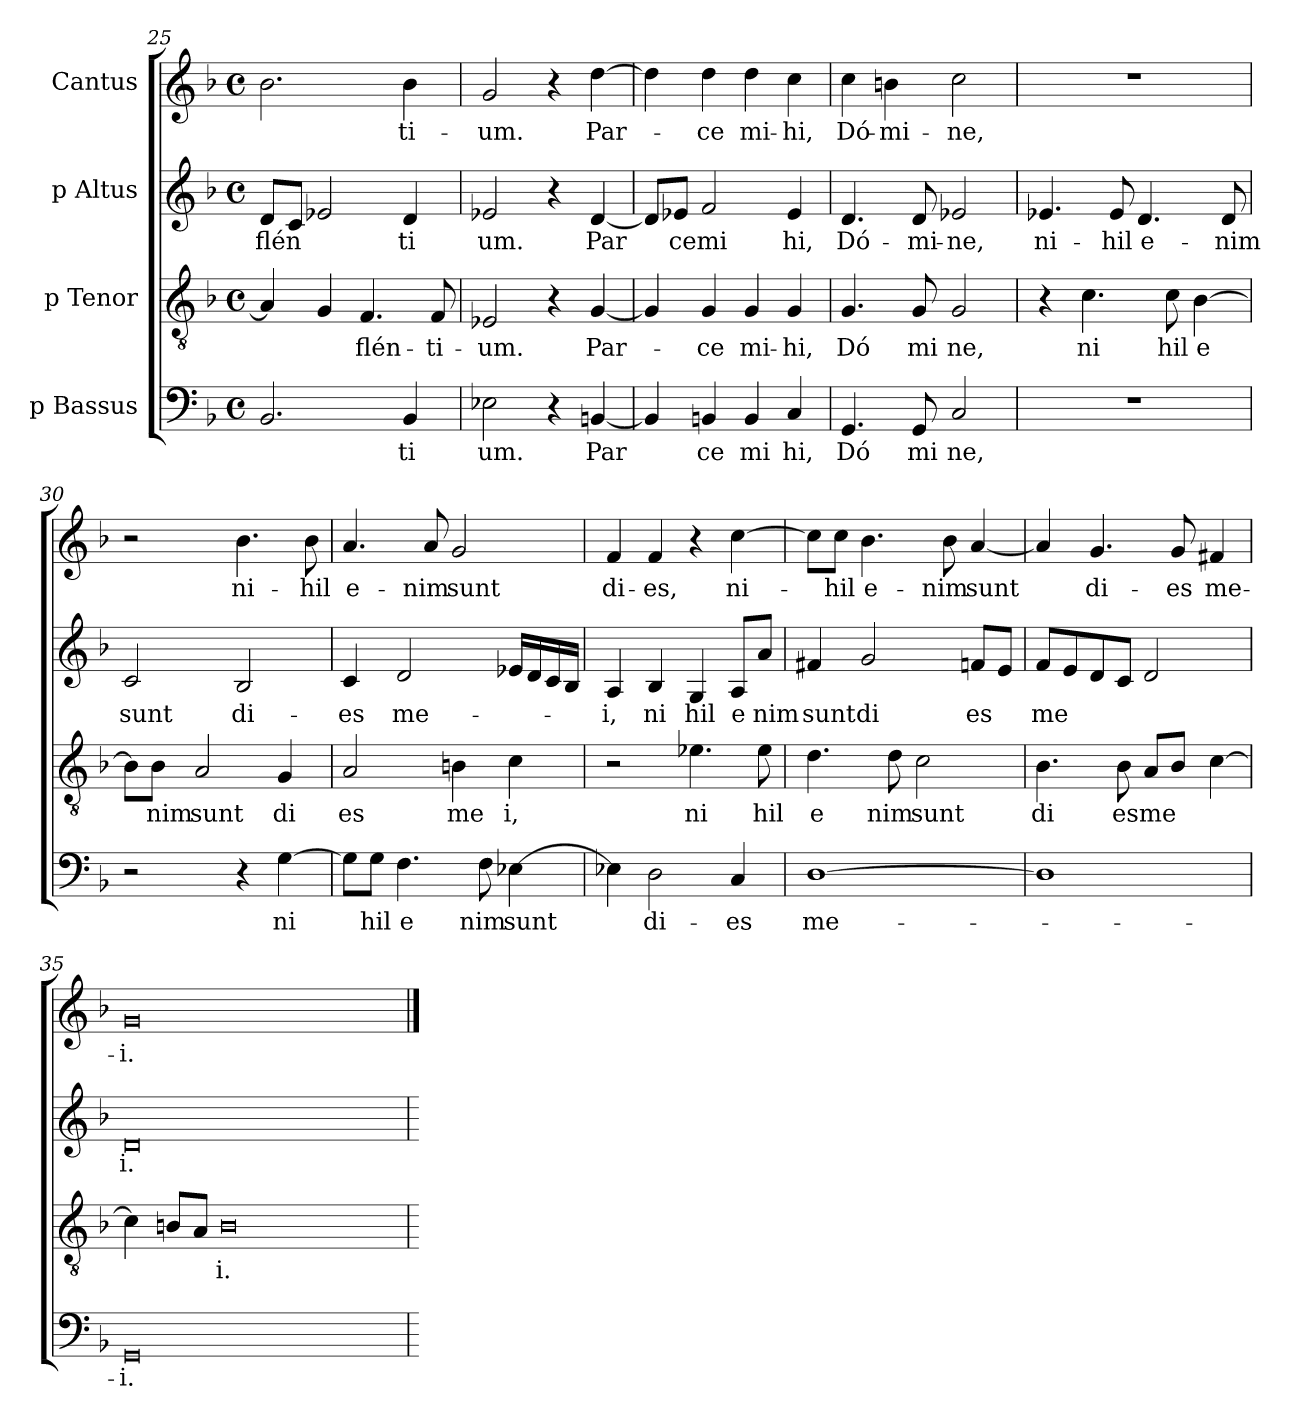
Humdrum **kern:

**kern	**text	**kern	**text	**kern	**text	**kern	**text
*part4	*part4	*part3	*part3	*part2	*part2	*part1	*part1
*staff4	*staff4	*staff3	*staff3	*staff2	*staff2	*staff1	*staff1
*I"p Bassus	*	*I"p Tenor	*	*I"p Altus	*	*I"Cantus	*
*clefF4	*	*clefGv2	*	*clefG2	*	*clefG2	*
*k[b-]	*	*k[b-]	*	*k[b-]	*	*k[b-]	*
*F:	*	*F:	*	*F:	*	*F:	*
*M4/4	*	*M4/4	*	*M4/4	*	*M4/4	*
*met(c)	*	*met(c)	*	*met(c)	*	*met(c)	*
=25	=25	=25	=25	=25	=25	=25	=25
!	!	!	!	!	!LO:LY:b	!	!
2.BB-/	.	4A-/]	.	8d/L	flén	2.b-\	.
.	.	.	.	8c/J	.	.	.
.	.	4G/	.	2e-X/	.	.	.
!	!	!	!LO:LY:b:cj	!	!	!	!
.	.	4.F/	flén-	.	.	.	.
!	!LO:LY:b:cj	!	!	!	!LO:LY:b:cj	!	!LO:LY:b:cj
4BB-/	ti	.	.	4d/	ti	4b-\	-ti-
!	!	!	!LO:LY:b:cj	!	!	!	!
.	.	8F/	-ti-	.	.	.	.
=26	=26	=26	=26	=26	=26	=26	=26
!	!LO:LY:b:cj	!	!LO:LY:b:cj	!	!LO:LY:b:cj	!	!LO:LY:b:cj
2E-X\	um.	2E-X/	-um.	2e-X/	um.	2g/	-um.
4r	.	4r	.	4r	.	4r	.
!	!LO:LY:b:cj	!	!LO:LY:b:cj	!	!LO:LY:b:cj	!	!LO:LY:b:cj
[<4BBn/	Par	[<4G/	Par-	[<4d/	Par	[>4dd\	Par-
=27	=27	=27	=27	=27	=27	=27	=27
4BB/]	.	4G/]	.	8d/L]	.	4dd\]	.
!	!	!	!	!	!LO:LY:b:cj	!	!
.	.	.	.	8e-X/J	ce	.	.
!	!LO:LY:b:cj	!	!LO:LY:b:cj	!	!LO:LY:b:cj	!	!LO:LY:b:cj
4BBn/	ce	4G/	-ce	2f/	mi	4dd\	-ce
!	!LO:LY:b:cj	!	!LO:LY:b:cj	!	!	!	!LO:LY:b:cj
4BB/	mi	4G/	mi-	.	.	4dd\	mi-
!	!LO:LY:b:cj	!	!LO:LY:b:cj	!	!LO:LY:b:cj	!	!LO:LY:b:cj
4C/	hi,	4G/	-hi,	4e-/	hi,	4cc\	-hi,
!!LO:LB:g=z
=28	=28	=28	=28	=28	=28	=28	=28
!	!LO:LY:b:cj	!	!LO:LY:b:cj	!	!LO:LY:b:cj	!	!LO:LY:b:cj
4.GG/	Dó	4.G/	Dó	4.d/	Dó-	4cc\	Dó-
!	!	!	!	!	!	!	!LO:LY:b:cj
.	.	.	.	.	.	4bn\	-mi-
!	!LO:LY:b:cj	!	!LO:LY:b:cj	!	!LO:LY:b:cj	!	!
8GG/	mi	8G/	mi	8d/	-mi-	.	.
!	!LO:LY:b:cj	!	!LO:LY:b:cj	!	!LO:LY:b:cj	!	!LO:LY:b:cj
2C/	ne,	2G/	ne,	2e-X/	-ne,	2cc\	-ne,
=29	=29	=29	=29	=29	=29	=29	=29
!	!	!	!	!	!LO:LY:b:cj	!	!
1r	.	4r	.	4.e-X/	ni-	1r	.
!	!	!	!LO:LY:b:cj	!	!	!	!
.	.	4.c\	ni	.	.	.	.
!	!	!	!	!	!LO:LY:b:cj	!	!
.	.	.	.	8e-/	-hil	.	.
!	!	!	!	!	!LO:LY:b:cj	!	!
.	.	.	.	4.d/	e-	.	.
!	!	!	!LO:LY:b:cj	!	!	!	!
.	.	8c\	hil	.	.	.	.
!	!	!	!LO:LY:b:cj	!	!	!	!
.	.	[>4B-\	e	.	.	.	.
!	!	!	!	!	!LO:LY:b:cj	!	!
.	.	.	.	8d/	-nim	.	.
=30	=30	=30	=30	=30	=30	=30	=30
!	!	!	!	!	!LO:LY:b:cj	!	!
2r	.	8B-\L]	.	2c/	sunt	2r	.
!	!	!	!LO:LY:b:cj	!	!	!	!
.	.	8B-\J	nim	.	.	.	.
!	!	!	!LO:LY:b:cj	!	!	!	!
.	.	2A/	sunt	.	.	.	.
!	!	!	!	!	!LO:LY:b:cj	!	!LO:LY:b:cj
4r	.	.	.	2B-/	di-	4.b-\	ni-
!	!LO:LY:b:cj	!	!LO:LY:b:cj	!	!	!	!
[>4G\	ni	4G/	di	.	.	.	.
!	!	!	!	!	!	!	!LO:LY:b:cj
.	.	.	.	.	.	8b-\	-hil
=31	=31	=31	=31	=31	=31	=31	=31
!	!	!	!LO:LY:b:cj	!	!LO:LY:b:cj	!	!LO:LY:b:cj
8G\L]	.	2A/	es	4c/	-es	4.a/	e-
!	!LO:LY:b:cj	!	!	!	!	!	!
8G\J	hil	.	.	.	.	.	.
!	!LO:LY:b:cj	!	!	!	!LO:LY:b	!	!
4.F\	e	.	.	2d/	me-	.	.
!	!	!	!	!	!	!	!LO:LY:b:cj
.	.	.	.	.	.	8a/	-nim
!	!	!	!LO:LY:b:cj	!	!	!	!LO:LY:b:cj
.	.	4Bn\	me	.	.	2g/	sunt
!	!LO:LY:b:cj	!	!	!	!	!	!
8F\	nim	.	.	.	.	.	.
!	!LO:LY:b:cj	!	!LO:LY:b:cj	!	!	!	!
[<4E-X\	sunt	4c\	i,	16e-X/L	.	.	.
.	.	.	.	16d/	.	.	.
.	.	.	.	16c/	.	.	.
.	.	.	.	16B-/J	.	.	.
!!LO:LB:g=z
=32	=32	=32	=32	=32	=32	=32	=32
!	!	!	!	!	!LO:LY:b:cj	!	!LO:LY:b:cj
4E-X\]	.	2r	.	4A/	-i,	4f/	di-
!	!LO:LY:b:cj	!	!	!	!LO:LY:b:cj	!	!LO:LY:b:cj
2D\	di-	.	.	4B-/	ni	4f/	-es,
!	!	!	!LO:LY:b:cj	!	!LO:LY:b:cj	!	!
.	.	4.e-X\	ni	4G/	hil	4r	.
!	!LO:LY:b:cj	!	!	!	!LO:LY:b:cj	!	!LO:LY:b:cj
4C/	-es	.	.	8A/L	e	[>4cc\	ni-
!	!	!	!LO:LY:b:cj	!	!LO:LY:b:cj	!	!
.	.	8e-\	hil	8a/J	nim	.	.
=33	=33	=33	=33	=33	=33	=33	=33
!	!LO:LY:b:cj	!	!LO:LY:b:cj	!	!LO:LY:b:cj	!	!
[>1D	me-	4.d\	e	4f#X/	sunt	8cc\L]	.
!	!	!	!	!	!	!	!LO:LY:b:cj
.	.	.	.	.	.	8cc\J	-hil
!	!	!	!	!	!LO:LY:b:cj	!	!LO:LY:b:cj
.	.	.	.	2g/	di	4.b-\	e-
!	!	!	!LO:LY:b:cj	!	!	!	!
.	.	8d\	nim	.	.	.	.
!	!	!	!LO:LY:b:cj	!	!	!	!
.	.	2c\	sunt	.	.	.	.
!	!	!	!	!	!	!	!LO:LY:b:cj
.	.	.	.	.	.	8b-\	-nim
!	!	!	!	!	!LO:LY:b:cj	!	!LO:LY:b:cj
.	.	.	.	8fn/L	es	[<4a/	sunt
.	.	.	.	8e/J	.	.	.
=34	=34	=34	=34	=34	=34	=34	=34
!	!	!	!LO:LY:b:cj	!	!LO:LY:b	!	!
1D]	.	4.B-\	di	8f/L	me	4a/]	.
.	.	.	.	8e/	.	.	.
!	!	!	!	!	!	!	!LO:LY:b:cj
.	.	.	.	8d/	.	4.g/	di-
!	!	!	!LO:LY:b:cj	!	!	!	!
.	.	8B-\	es	8c/J	.	.	.
!	!	!	!LO:LY:b	!	!	!	!
.	.	8A/L	me	2d/	.	.	.
!	!	!	!	!	!	!	!LO:LY:b:cj
.	.	8B-/J	.	.	.	8g/	-es
!	!	!	!	!	!	!	!LO:LY:b:cj
.	.	[>4c\	.	.	.	4f#X/	me-
=35	=35	=35	=35	=35	=35	=35	=35
!	!LO:LY:b	!	!	!	!LO:LY:b	!	!LO:LY:b
0GG	-i.	4c\]	.	0d	i.	0g	-i.
.	.	8Bn/L	.	.	.	.	.
.	.	8A/J	.	.	.	.	.
!	!	!	!LO:LY:b	!	!	!	!
.	.	0B	i.	.	.	.	.
2ryy	.	.	.	2ryy	.	2ryy	.
=	==	=	==	=	==	==	==
*-	*-	*-	*-	*-	*-	*-	*-
